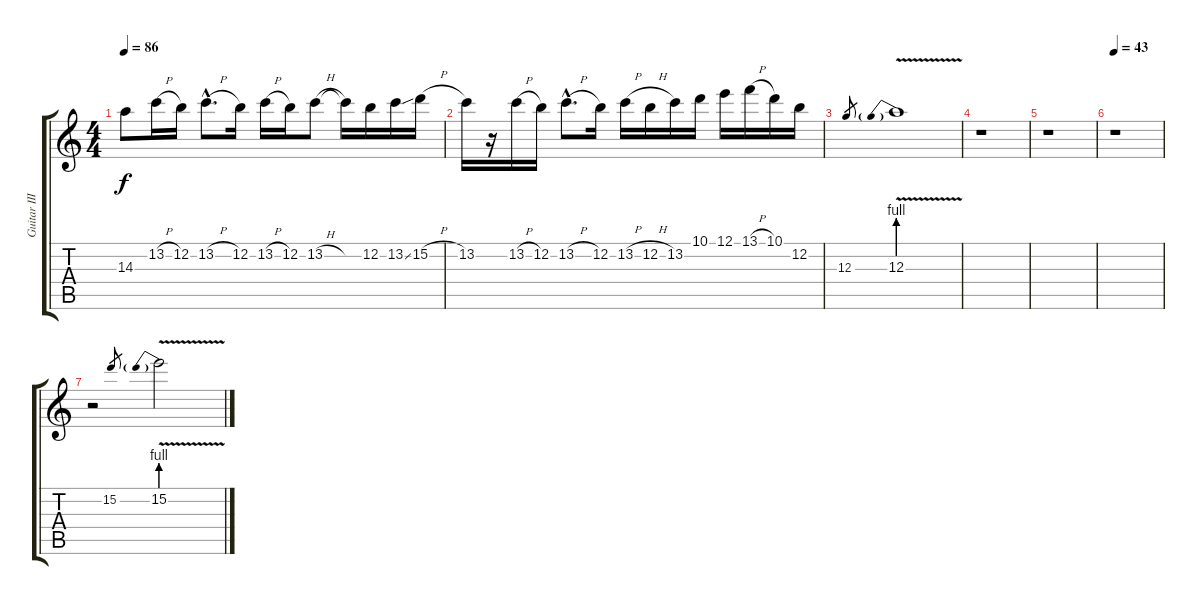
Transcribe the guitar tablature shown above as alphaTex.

\track ("Guitar III" "Guitar III") {instrument electricguitarjazz}
\staff {score tabs}
\tuning (E4 B3 G3 D3 A2 E2) {hide}
\ts (4 4)
\tempo 86
\clef g2
\ks aminor
14.3.8{dy f} 13.2{h}.16 12.2.16 13.2{h hac}.8{d} 12.2.16 13.2{h}.16 12.2.16 13.2{h}.8 13.2{t}.16 12.2.16 13.2{ss}.16 15.2{h}.16 |
13.2.16 r.16 13.2{h}.16 12.2.16 13.2{h hac}.8{d} 12.2.16 13.2{h}.16 12.2{h}.16 13.2.16 10.1.16 12.1.16 13.1{h}.16 10.1.16 12.2.16 |
12.3.8{gr} 12.3{be (prebend 0 4 60 4) v}.1 |
r.1 |
r.1 |
\tempo 43
r.1 |
r.2 15.2.8{gr} 15.2{be (prebend 0 4 60 4) v}.2
